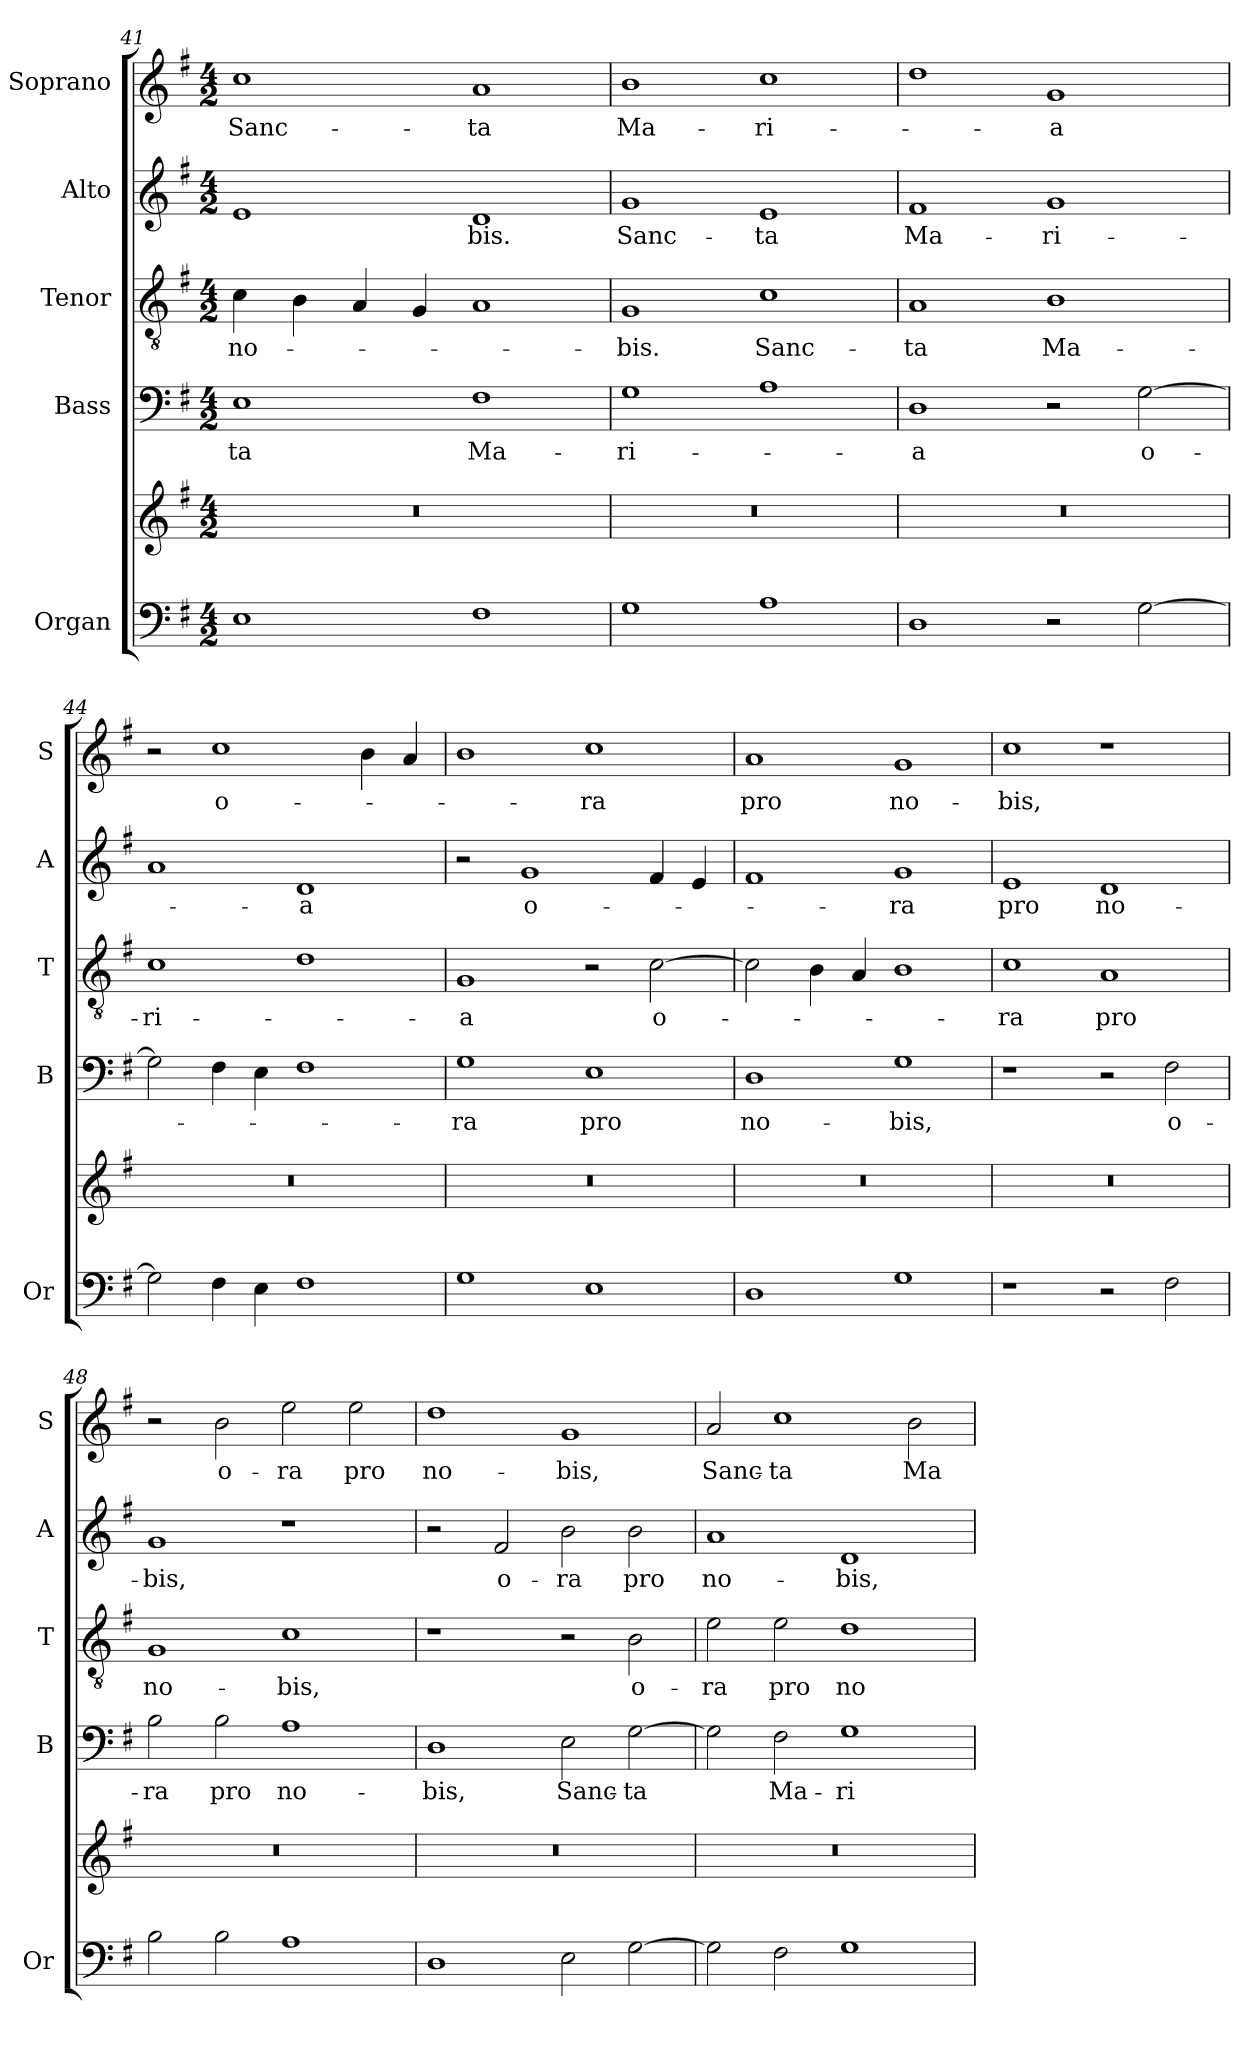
**kern	**kern	**kern	**text	**kern	**text	**kern	**text	**kern	**text
*part5	*part5	*part4	*part4	*part3	*part3	*part2	*part2	*part1	*part1
*staff6	*staff5	*staff4	*staff4	*staff3	*staff3	*staff2	*staff2	*staff1	*staff1
*I"Organ	*	*I"Bass	*	*I"Tenor	*	*I"Alto	*	*I"Soprano	*
*I'Or	*	*I'B	*	*I'T	*	*I'A	*	*I'S	*
!!LO:LB:g=z
*clefF4	*clefG2	*clefF4	*	*clefGv2	*	*clefG2	*	*clefG2	*
*k[f#]	*k[f#]	*k[f#]	*	*k[f#]	*	*k[f#]	*	*k[f#]	*
*G:	*G:	*G:	*	*G:	*	*G:	*	*G:	*
*M4/2	*M4/2	*M4/2	*	*M4/2	*	*M4/2	*	*M4/2	*
=41	=41	=41	=41	=41	=41	=41	=41	=41	=41
!	!	!	!LO:LY:b	!	!LO:LY:b	!	!	!	!LO:LY:b
1E	0r	1E	-ta	4c\	no-	1e	.	1cc	Sanc-
.	.	.	.	4B\	.	.	.	.	.
.	.	.	.	4A/	.	.	.	.	.
.	.	.	.	4G/	.	.	.	.	.
!	!	!	!LO:LY:b	!	!	!	!LO:LY:b	!	!LO:LY:b
1F#	.	1F#	Ma-	1A	.	1d	-bis.	1a	-ta
=42	=42	=42	=42	=42	=42	=42	=42	=42	=42
!	!	!	!LO:LY:b	!	!LO:LY:b	!	!LO:LY:b	!	!LO:LY:b
1G	0r	1G	-ri-	1G	-bis.	1g	Sanc-	1b	Ma-
!	!	!	!	!	!LO:LY:b	!	!LO:LY:b	!	!LO:LY:b
1A	.	1A	.	1c	Sanc-	1e	-ta	1cc	-ri-
=43	=43	=43	=43	=43	=43	=43	=43	=43	=43
!	!	!	!LO:LY:b	!	!LO:LY:b	!	!LO:LY:b	!	!
1D	0r	1D	-a	1A	-ta	1f#	Ma-	1dd	.
!	!	!	!	!	!LO:LY:b	!	!LO:LY:b	!	!LO:LY:b
2r	.	2r	.	1B	Ma-	1g	-ri-	1g	-a
!	!	!	!LO:LY:b	!	!	!	!	!	!
[2G\	.	[2G\	o-	.	.	.	.	.	.
=44	=44	=44	=44	=44	=44	=44	=44	=44	=44
!	!	!	!	!	!LO:LY:b	!	!	!	!
2G\]	0r	2G\]	.	1c	-ri-	1a	.	2r	.
!	!	!	!	!	!	!	!	!	!LO:LY:b
4F#\	.	4F#\	.	.	.	.	.	1cc	o-
4E\	.	4E\	.	.	.	.	.	.	.
!	!	!	!	!	!	!	!LO:LY:b	!	!
1F#	.	1F#	.	1d	.	1d	-a	.	.
.	.	.	.	.	.	.	.	4b\	.
.	.	.	.	.	.	.	.	4a/	.
=45	=45	=45	=45	=45	=45	=45	=45	=45	=45
!	!	!	!LO:LY:b	!	!LO:LY:b	!	!	!	!
1G	0r	1G	-ra	1G	-a	2r	.	1b	.
!	!	!	!	!	!	!	!LO:LY:b	!	!
.	.	.	.	.	.	1g	o-	.	.
!	!	!	!LO:LY:b	!	!	!	!	!	!LO:LY:b
1E	.	1E	pro	2r	.	.	.	1cc	-ra
!	!	!	!	!	!LO:LY:b	!	!	!	!
.	.	.	.	[2c\	o-	4f#/	.	.	.
.	.	.	.	.	.	4e/	.	.	.
!!LO:PB:g=z
=46	=46	=46	=46	=46	=46	=46	=46	=46	=46
!	!	!	!LO:LY:b	!	!	!	!	!	!LO:LY:b
1D	0r	1D	no-	2c\]	.	1f#	.	1a	pro
.	.	.	.	4B\	.	.	.	.	.
.	.	.	.	4A/	.	.	.	.	.
!	!	!	!LO:LY:b	!	!	!	!LO:LY:b	!	!LO:LY:b
1G	.	1G	-bis,	1B	.	1g	-ra	1g	no-
=47	=47	=47	=47	=47	=47	=47	=47	=47	=47
!	!	!	!	!	!LO:LY:b	!	!LO:LY:b	!	!LO:LY:b
1r	0r	1r	.	1c	-ra	1e	pro	1cc	-bis,
!	!	!	!	!	!LO:LY:b	!	!LO:LY:b	!	!
2r	.	2r	.	1A	pro	1d	no-	1r	.
!	!	!	!LO:LY:b	!	!	!	!	!	!
2F#\	.	2F#\	o-	.	.	.	.	.	.
=48	=48	=48	=48	=48	=48	=48	=48	=48	=48
!	!	!	!LO:LY:b	!	!LO:LY:b	!	!LO:LY:b	!	!
2B\	0r	2B\	-ra	1G	no-	1g	-bis,	2r	.
!	!	!	!LO:LY:b	!	!	!	!	!	!LO:LY:b
2B\	.	2B\	pro	.	.	.	.	2b\	o-
!	!	!	!LO:LY:b	!	!LO:LY:b	!	!	!	!LO:LY:b
1A	.	1A	no-	1c	-bis,	1r	.	2ee\	-ra
!	!	!	!	!	!	!	!	!	!LO:LY:b
.	.	.	.	.	.	.	.	2ee\	pro
=49	=49	=49	=49	=49	=49	=49	=49	=49	=49
!	!	!	!LO:LY:b	!	!	!	!	!	!LO:LY:b
1D	0r	1D	-bis,	1r	.	2r	.	1dd	no-
!	!	!	!	!	!	!	!LO:LY:b	!	!
.	.	.	.	.	.	2f#/	o-	.	.
!	!	!	!LO:LY:b	!	!	!	!LO:LY:b	!	!LO:LY:b
2E\	.	2E\	Sanc-	2r	.	2b\	-ra	1g	-bis,
!	!	!	!LO:LY:b	!	!LO:LY:b	!	!LO:LY:b	!	!
[2G\	.	[2G\	-ta	2B\	o-	2b\	pro	.	.
=50	=50	=50	=50	=50	=50	=50	=50	=50	=50
!	!	!	!	!	!LO:LY:b	!	!LO:LY:b	!	!LO:LY:b
2G\]	0r	2G\]	.	2e\	-ra	1a	no-	2a/	Sanc-
!	!	!	!LO:LY:b	!	!LO:LY:b	!	!	!	!LO:LY:b
2F#\	.	2F#\	Ma-	2e\	pro	.	.	1cc	-ta
!	!	!	!LO:LY:b	!	!LO:LY:b	!	!LO:LY:b	!	!
1G	.	1G	-ri-	1d	no-	1d	-bis,	.	.
!	!	!	!	!	!	!	!	!	!LO:LY:b
.	.	.	.	.	.	.	.	2b\	Ma-
=	=	=	=	=	=	=	=	=	=
*-	*-	*-	*-	*-	*-	*-	*-	*-	*-
